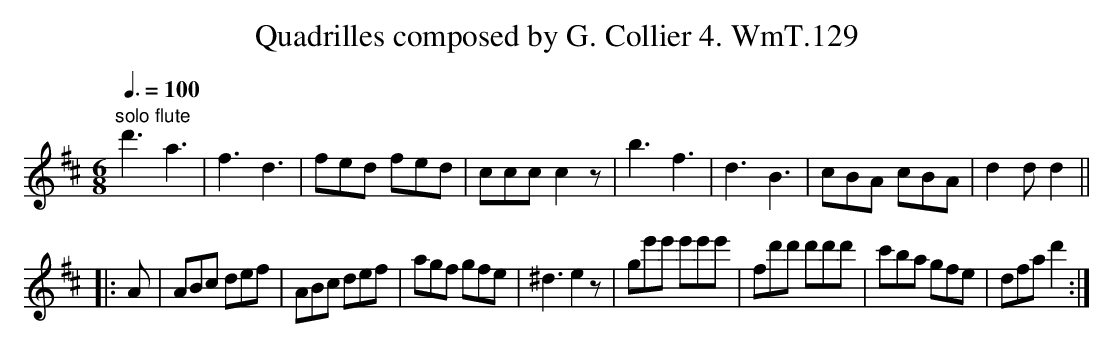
X:1
T:Quadrilles composed by G. Collier 4. WmT.129
M:6/8
L:1/8
Q:3/8=100
K:D
"solo flute"
d'3a3|f3 d3|fed fed|ccc c2 z|b3 f3 |d3 B3|cBA cBA|d2 d d2||
|:A|ABc def|ABc def|agf gfe|^d3 e2 z|ge'e' e'e'e'|fd'd' d'd'd'|c'ba gfe|dfa d'2:|
